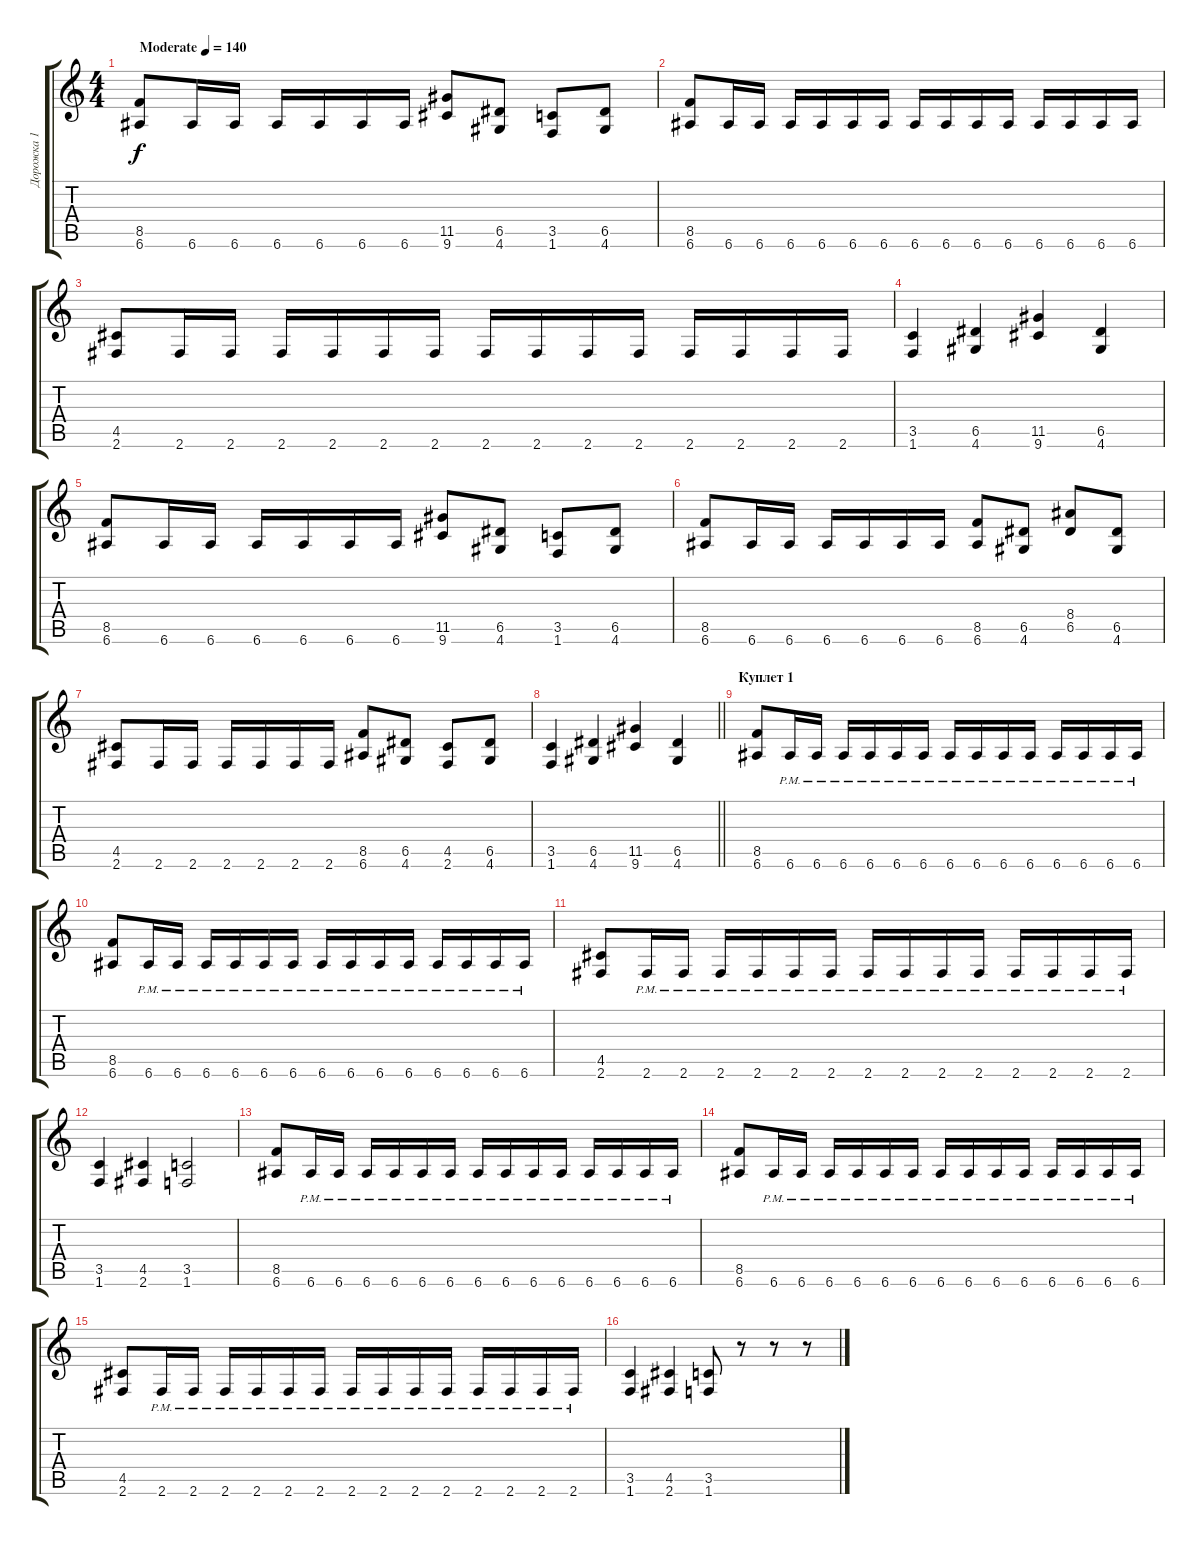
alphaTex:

\track ("Дорожка 1" "Дорожка 1") {instrument distortionguitar}
\staff {score tabs}
\tuning (E4 B3 G3 D3 A2 E2) {hide}
\ts (4 4)
\tempo (140 "Moderate")
\clef g2
\ks c
(8.5 6.6).8{dy f instrument distortionguitar} 6.6.16 6.6.16 6.6.16 6.6.16 6.6.16 6.6.16 (11.5 9.6).8 (6.5 4.6).8 (3.5 1.6).8 (6.5 4.6).8 |
(8.5 6.6).8 6.6.16 6.6.16 6.6.16 6.6.16 6.6.16 6.6.16 6.6.16 6.6.16 6.6.16 6.6.16 6.6.16 6.6.16 6.6.16 6.6.16 |
(4.5 2.6).8 2.6.16 2.6.16 2.6.16 2.6.16 2.6.16 2.6.16 2.6.16 2.6.16 2.6.16 2.6.16 2.6.16 2.6.16 2.6.16 2.6.16 |
(3.5 1.6).4 (6.5 4.6).4 (11.5 9.6).4 (6.5 4.6).4 |
(8.5 6.6).8 6.6.16 6.6.16 6.6.16 6.6.16 6.6.16 6.6.16 (11.5 9.6).8 (6.5 4.6).8 (3.5 1.6).8 (6.5 4.6).8 |
(8.5 6.6).8 6.6.16 6.6.16 6.6.16 6.6.16 6.6.16 6.6.16 (8.5 6.6).8 (6.5 4.6).8 (8.4 6.5).8 (6.5 4.6).8 |
(4.5 2.6).8 2.6.16 2.6.16 2.6.16 2.6.16 2.6.16 2.6.16 (8.5 6.6).8 (6.5 4.6).8 (4.5 2.6).8 (6.5 4.6).8 |
\barLineRight lightlight
(3.5 1.6).4 (6.5 4.6).4 (11.5 9.6).4 (6.5 4.6).4 |
\section ("" "Куплет 1")
(8.5 6.6).8 6.6{pm}.16 6.6{pm}.16 6.6{pm}.16 6.6{pm}.16 6.6{pm}.16 6.6{pm}.16 6.6{pm}.16 6.6{pm}.16 6.6{pm}.16 6.6{pm}.16 6.6{pm}.16 6.6{pm}.16 6.6{pm}.16 6.6{pm}.16 |
(8.5 6.6).8 6.6{pm}.16 6.6{pm}.16 6.6{pm}.16 6.6{pm}.16 6.6{pm}.16 6.6{pm}.16 6.6{pm}.16 6.6{pm}.16 6.6{pm}.16 6.6{pm}.16 6.6{pm}.16 6.6{pm}.16 6.6{pm}.16 6.6{pm}.16 |
(4.5 2.6).8 2.6{pm}.16 2.6{pm}.16 2.6{pm}.16 2.6{pm}.16 2.6{pm}.16 2.6{pm}.16 2.6{pm}.16 2.6{pm}.16 2.6{pm}.16 2.6{pm}.16 2.6{pm}.16 2.6{pm}.16 2.6{pm}.16 2.6{pm}.16 |
(3.5 1.6).4 (4.5 2.6).4 (3.5 1.6).2 |
(8.5 6.6).8 6.6{pm}.16 6.6{pm}.16 6.6{pm}.16 6.6{pm}.16 6.6{pm}.16 6.6{pm}.16 6.6{pm}.16 6.6{pm}.16 6.6{pm}.16 6.6{pm}.16 6.6{pm}.16 6.6{pm}.16 6.6{pm}.16 6.6{pm}.16 |
(8.5 6.6).8 6.6{pm}.16 6.6{pm}.16 6.6{pm}.16 6.6{pm}.16 6.6{pm}.16 6.6{pm}.16 6.6{pm}.16 6.6{pm}.16 6.6{pm}.16 6.6{pm}.16 6.6{pm}.16 6.6{pm}.16 6.6{pm}.16 6.6{pm}.16 |
(4.5 2.6).8 2.6{pm}.16 2.6{pm}.16 2.6{pm}.16 2.6{pm}.16 2.6{pm}.16 2.6{pm}.16 2.6{pm}.16 2.6{pm}.16 2.6{pm}.16 2.6{pm}.16 2.6{pm}.16 2.6{pm}.16 2.6{pm}.16 2.6{pm}.16 |
(3.5 1.6).4 (4.5 2.6).4 (3.5 1.6).8 r.8 r.8 r.8
